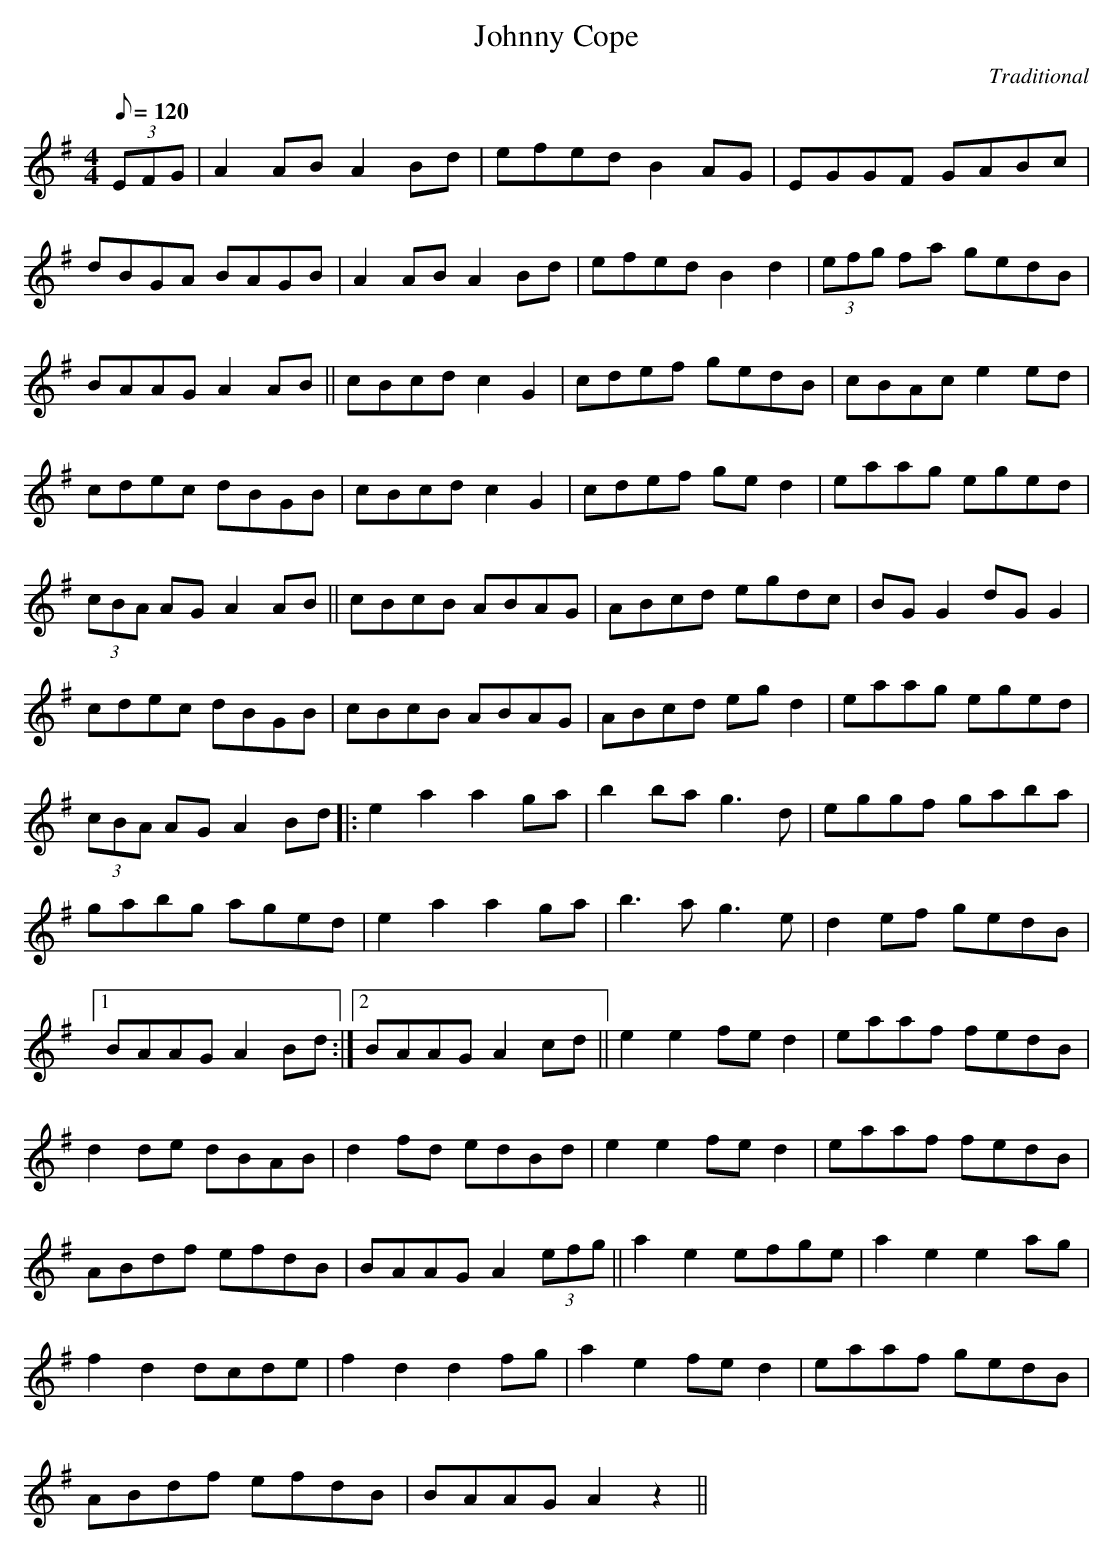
X:1
T:Johnny Cope
M:4/4
L:1/8
Q:120
C:Traditional
K:G
(3EFG |A2 AB A2 Bd |efed B2 AG |EGGF GABc |
dBGA BAGB |A2 AB A2 Bd |efed B2 d2 |(3efg fa gedB |
BAAG A2 AB||cBcd c2 G2 |cdef gedB |cBAc e2 ed |
cdec dBGB |cBcd c2 G2 |cdef ge d2 |eaag eged |
(3cBA AG A2 AB ||cBcB ABAG |ABcd egdc |BG G2 dG G2 |
cdec dBGB |cBcB ABAG |ABcd eg d2 |eaag eged |
(3cBA AG A2 Bd |:e2 a2 a2 ga |b2 ba g3 d |eggf gaba |
gabg aged |e2 a2 a2 ga |b3 a g3 e |d2 ef gedB |1
BAAG A2 Bd :|2BAAG A2 cd ||e2 e2 fe d2 |eaaf fedB |
d2 de dBAB |d2 fd edBd |e2 e2 fe d2 |eaaf fedB |
ABdf efdB |BAAG A2 (3efg ||a2 e2 efge |a2 e2 e2 ag |
f2 d2 dcde |f2 d2 d2 fg |a2 e2 fe d2 |eaaf gedB |
ABdf efdB |BAAG A2 z2 ||
